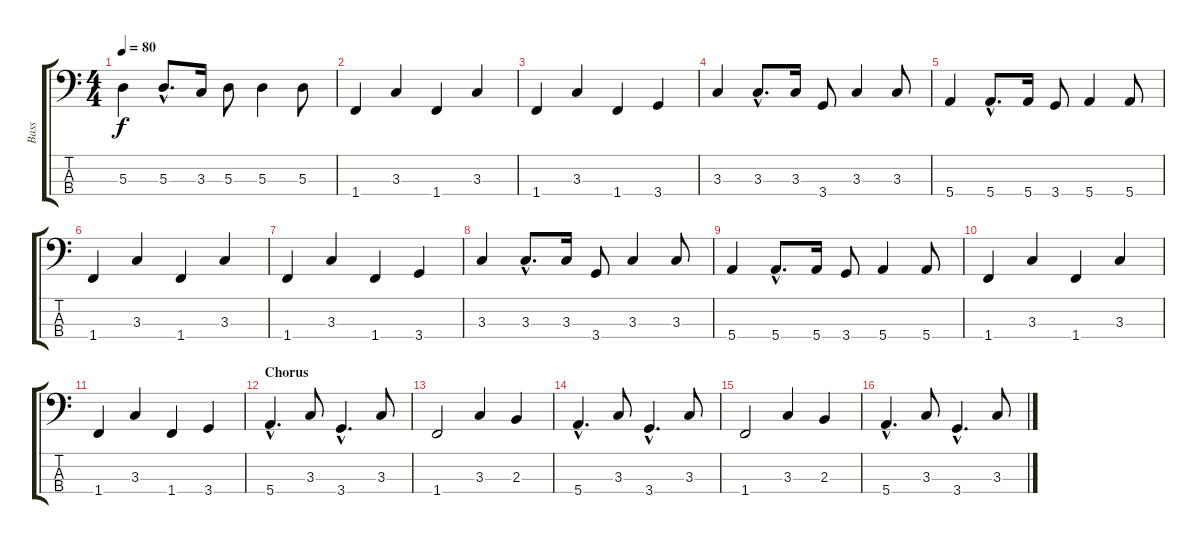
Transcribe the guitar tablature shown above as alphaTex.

\track ("Bass" "Bass") {instrument fretlessbass}
\staff {score tabs}
\tuning (G2 D2 A1 E1) {hide}
\ts (4 4)
\tempo 80
\clef f4
\ks c
5.3.4{dy f} 5.3{hac}.8{d} 3.3.16 5.3.8 5.3.4 5.3.8 |
1.4.4 3.3.4 1.4.4 3.3.4 |
1.4.4 3.3.4 1.4.4 3.4.4 |
3.3.4 3.3{hac}.8{d} 3.3.16 3.4.8 3.3.4 3.3.8 |
5.4.4 5.4{hac}.8{d} 5.4.16 3.4.8 5.4.4 5.4.8 |
1.4.4 3.3.4 1.4.4 3.3.4 |
1.4.4 3.3.4 1.4.4 3.4.4 |
3.3.4 3.3{hac}.8{d} 3.3.16 3.4.8 3.3.4 3.3.8 |
5.4.4 5.4{hac}.8{d} 5.4.16 3.4.8 5.4.4 5.4.8 |
1.4.4 3.3.4 1.4.4 3.3.4 |
1.4.4 3.3.4 1.4.4 3.4.4 |
\section ("" "Chorus")
5.4{hac}.4{d} 3.3.8 3.4{hac}.4{d} 3.3.8 |
1.4.2 3.3.4 2.3.4 |
5.4{hac}.4{d} 3.3.8 3.4{hac}.4{d} 3.3.8 |
1.4.2 3.3.4 2.3.4 |
5.4{hac}.4{d} 3.3.8 3.4{hac}.4{d} 3.3.8
